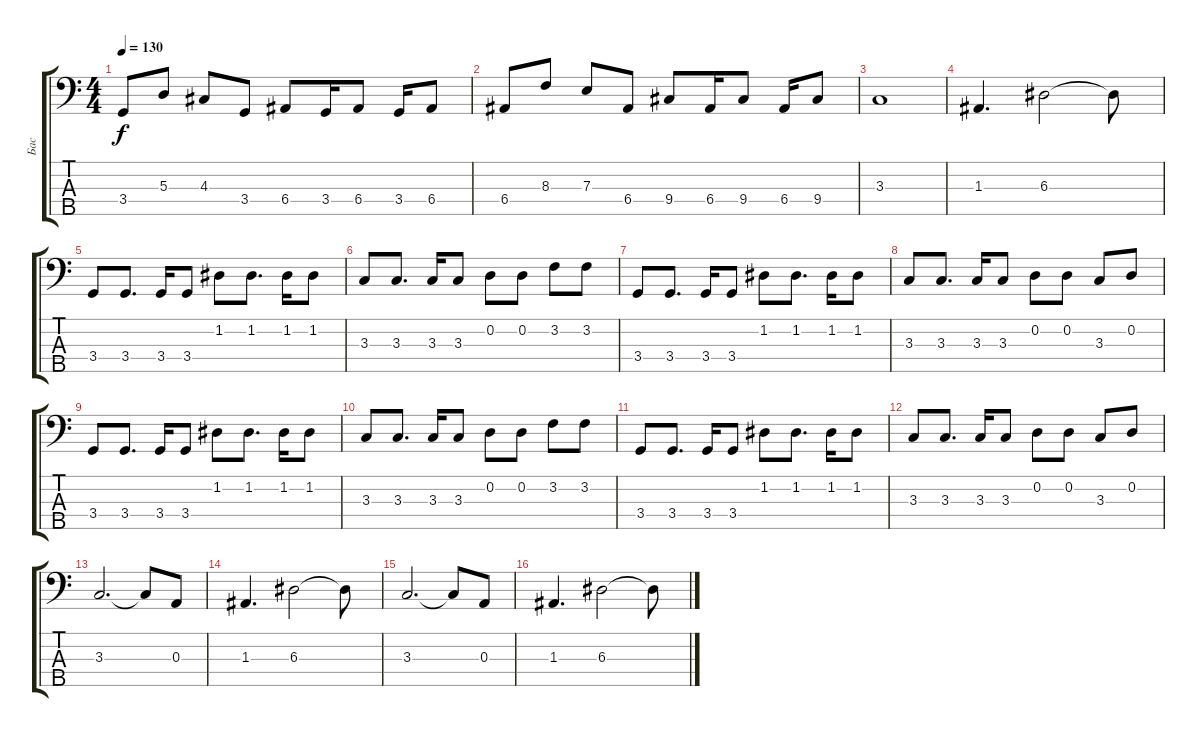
\track ("Бас" "Бас") {instrument electricbasspick}
\staff {score tabs}
\tuning (G2 D2 A1 E1 B0) {hide}
\ts (4 4)
\tempo 130
\clef f4
\ks c
3.4.8{dy f} 5.3.8 4.3.8 3.4.8 6.4.8 3.4.16 6.4.8 3.4.16 6.4.8 |
6.4.8 8.3.8 7.3.8 6.4.8 9.4.8 6.4.16 9.4.8 6.4.16 9.4.8 |
3.3.1 |
1.3.4{d} 6.3.2 6.3{t}.8 |
3.4.8 3.4.8{d} 3.4.16 3.4.8 1.2.8 1.2.8{d} 1.2.16 1.2.8 |
3.3.8 3.3.8{d} 3.3.16 3.3.8 0.2.8 0.2.8 3.2.8 3.2.8 |
3.4.8 3.4.8{d} 3.4.16 3.4.8 1.2.8 1.2.8{d} 1.2.16 1.2.8 |
3.3.8 3.3.8{d} 3.3.16 3.3.8 0.2.8 0.2.8 3.3.8 0.2.8 |
3.4.8 3.4.8{d} 3.4.16 3.4.8 1.2.8 1.2.8{d} 1.2.16 1.2.8 |
3.3.8 3.3.8{d} 3.3.16 3.3.8 0.2.8 0.2.8 3.2.8 3.2.8 |
3.4.8 3.4.8{d} 3.4.16 3.4.8 1.2.8 1.2.8{d} 1.2.16 1.2.8 |
3.3.8 3.3.8{d} 3.3.16 3.3.8 0.2.8 0.2.8 3.3.8 0.2.8 |
3.3.2{d} 3.3{t}.8 0.3.8 |
1.3.4{d} 6.3.2 6.3{t}.8 |
3.3.2{d} 3.3{t}.8 0.3.8 |
1.3.4{d} 6.3.2 6.3{t}.8
